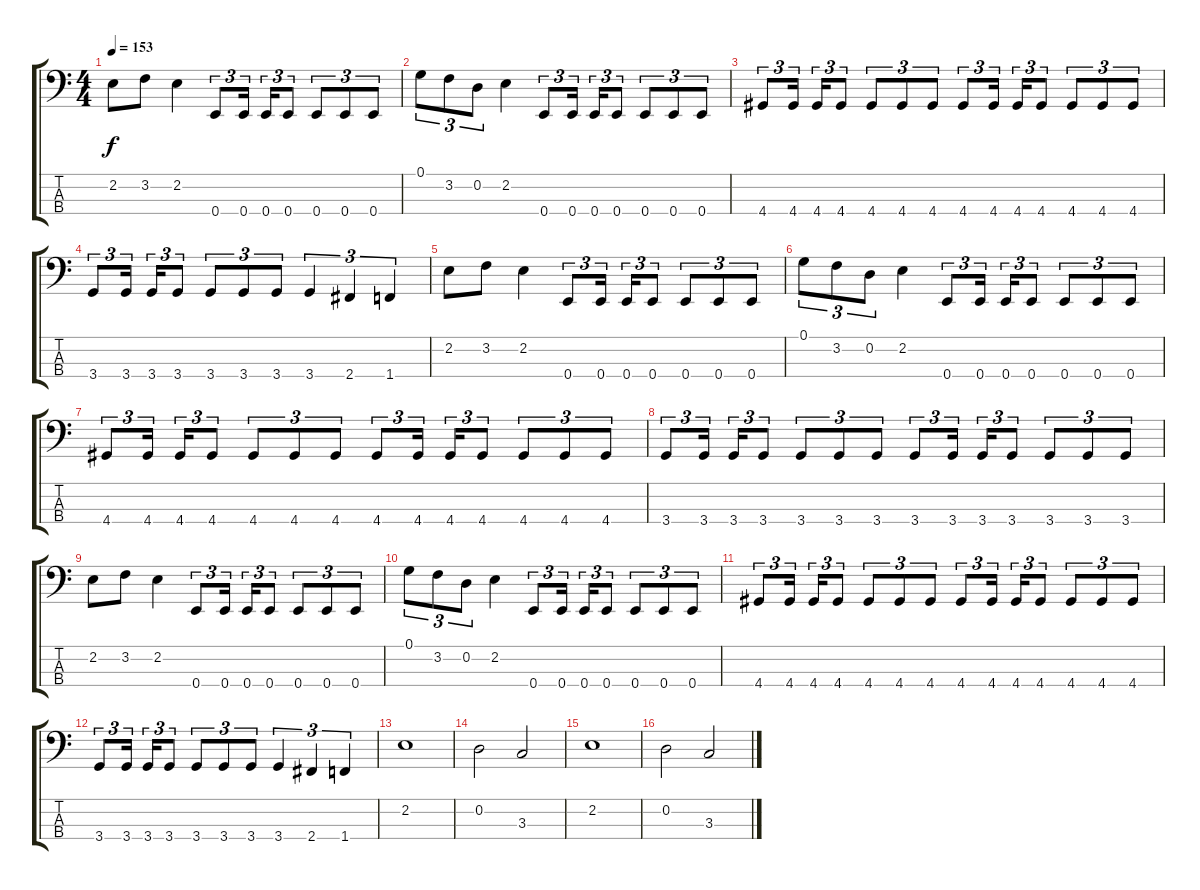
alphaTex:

\track "" {instrument electricbasspick}
\staff {score tabs}
\tuning (G2 D2 A1 E1) {hide}
\ts (4 4)
\tempo 153
\clef f4
\ks c
2.2.8{dy f} 3.2.8 2.2.4 0.4.8{tu (3 2)} 0.4.16{tu (3 2)} 0.4.16{tu (3 2)} 0.4.8{tu (3 2)} 0.4.8{tu (3 2)} 0.4.8{tu (3 2)} 0.4.8{tu (3 2)} |
0.1.8{tu (3 2)} 3.2.8{tu (3 2)} 0.2.8{tu (3 2)} 2.2.4 0.4.8{tu (3 2)} 0.4.16{tu (3 2)} 0.4.16{tu (3 2)} 0.4.8{tu (3 2)} 0.4.8{tu (3 2)} 0.4.8{tu (3 2)} 0.4.8{tu (3 2)} |
4.4.8{tu (3 2)} 4.4.16{tu (3 2)} 4.4.16{tu (3 2)} 4.4.8{tu (3 2)} 4.4.8{tu (3 2)} 4.4.8{tu (3 2)} 4.4.8{tu (3 2)} 4.4.8{tu (3 2)} 4.4.16{tu (3 2)} 4.4.16{tu (3 2)} 4.4.8{tu (3 2)} 4.4.8{tu (3 2)} 4.4.8{tu (3 2)} 4.4.8{tu (3 2)} |
3.4.8{tu (3 2)} 3.4.16{tu (3 2)} 3.4.16{tu (3 2)} 3.4.8{tu (3 2)} 3.4.8{tu (3 2)} 3.4.8{tu (3 2)} 3.4.8{tu (3 2)} 3.4.4{tu (3 2)} 2.4.4{tu (3 2)} 1.4.4{tu (3 2)} |
2.2.8 3.2.8 2.2.4 0.4.8{tu (3 2)} 0.4.16{tu (3 2)} 0.4.16{tu (3 2)} 0.4.8{tu (3 2)} 0.4.8{tu (3 2)} 0.4.8{tu (3 2)} 0.4.8{tu (3 2)} |
0.1.8{tu (3 2)} 3.2.8{tu (3 2)} 0.2.8{tu (3 2)} 2.2.4 0.4.8{tu (3 2)} 0.4.16{tu (3 2)} 0.4.16{tu (3 2)} 0.4.8{tu (3 2)} 0.4.8{tu (3 2)} 0.4.8{tu (3 2)} 0.4.8{tu (3 2)} |
4.4.8{tu (3 2)} 4.4.16{tu (3 2)} 4.4.16{tu (3 2)} 4.4.8{tu (3 2)} 4.4.8{tu (3 2)} 4.4.8{tu (3 2)} 4.4.8{tu (3 2)} 4.4.8{tu (3 2)} 4.4.16{tu (3 2)} 4.4.16{tu (3 2)} 4.4.8{tu (3 2)} 4.4.8{tu (3 2)} 4.4.8{tu (3 2)} 4.4.8{tu (3 2)} |
3.4.8{tu (3 2)} 3.4.16{tu (3 2)} 3.4.16{tu (3 2)} 3.4.8{tu (3 2)} 3.4.8{tu (3 2)} 3.4.8{tu (3 2)} 3.4.8{tu (3 2)} 3.4.8{tu (3 2)} 3.4.16{tu (3 2)} 3.4.16{tu (3 2)} 3.4.8{tu (3 2)} 3.4.8{tu (3 2)} 3.4.8{tu (3 2)} 3.4.8{tu (3 2)} |
2.2.8 3.2.8 2.2.4 0.4.8{tu (3 2)} 0.4.16{tu (3 2)} 0.4.16{tu (3 2)} 0.4.8{tu (3 2)} 0.4.8{tu (3 2)} 0.4.8{tu (3 2)} 0.4.8{tu (3 2)} |
0.1.8{tu (3 2)} 3.2.8{tu (3 2)} 0.2.8{tu (3 2)} 2.2.4 0.4.8{tu (3 2)} 0.4.16{tu (3 2)} 0.4.16{tu (3 2)} 0.4.8{tu (3 2)} 0.4.8{tu (3 2)} 0.4.8{tu (3 2)} 0.4.8{tu (3 2)} |
4.4.8{tu (3 2)} 4.4.16{tu (3 2)} 4.4.16{tu (3 2)} 4.4.8{tu (3 2)} 4.4.8{tu (3 2)} 4.4.8{tu (3 2)} 4.4.8{tu (3 2)} 4.4.8{tu (3 2)} 4.4.16{tu (3 2)} 4.4.16{tu (3 2)} 4.4.8{tu (3 2)} 4.4.8{tu (3 2)} 4.4.8{tu (3 2)} 4.4.8{tu (3 2)} |
3.4.8{tu (3 2)} 3.4.16{tu (3 2)} 3.4.16{tu (3 2)} 3.4.8{tu (3 2)} 3.4.8{tu (3 2)} 3.4.8{tu (3 2)} 3.4.8{tu (3 2)} 3.4.4{tu (3 2)} 2.4.4{tu (3 2)} 1.4.4{tu (3 2)} |
\section ("" "")
2.2.1 |
0.2.2 3.3.2 |
2.2.1 |
0.2.2 3.3.2
